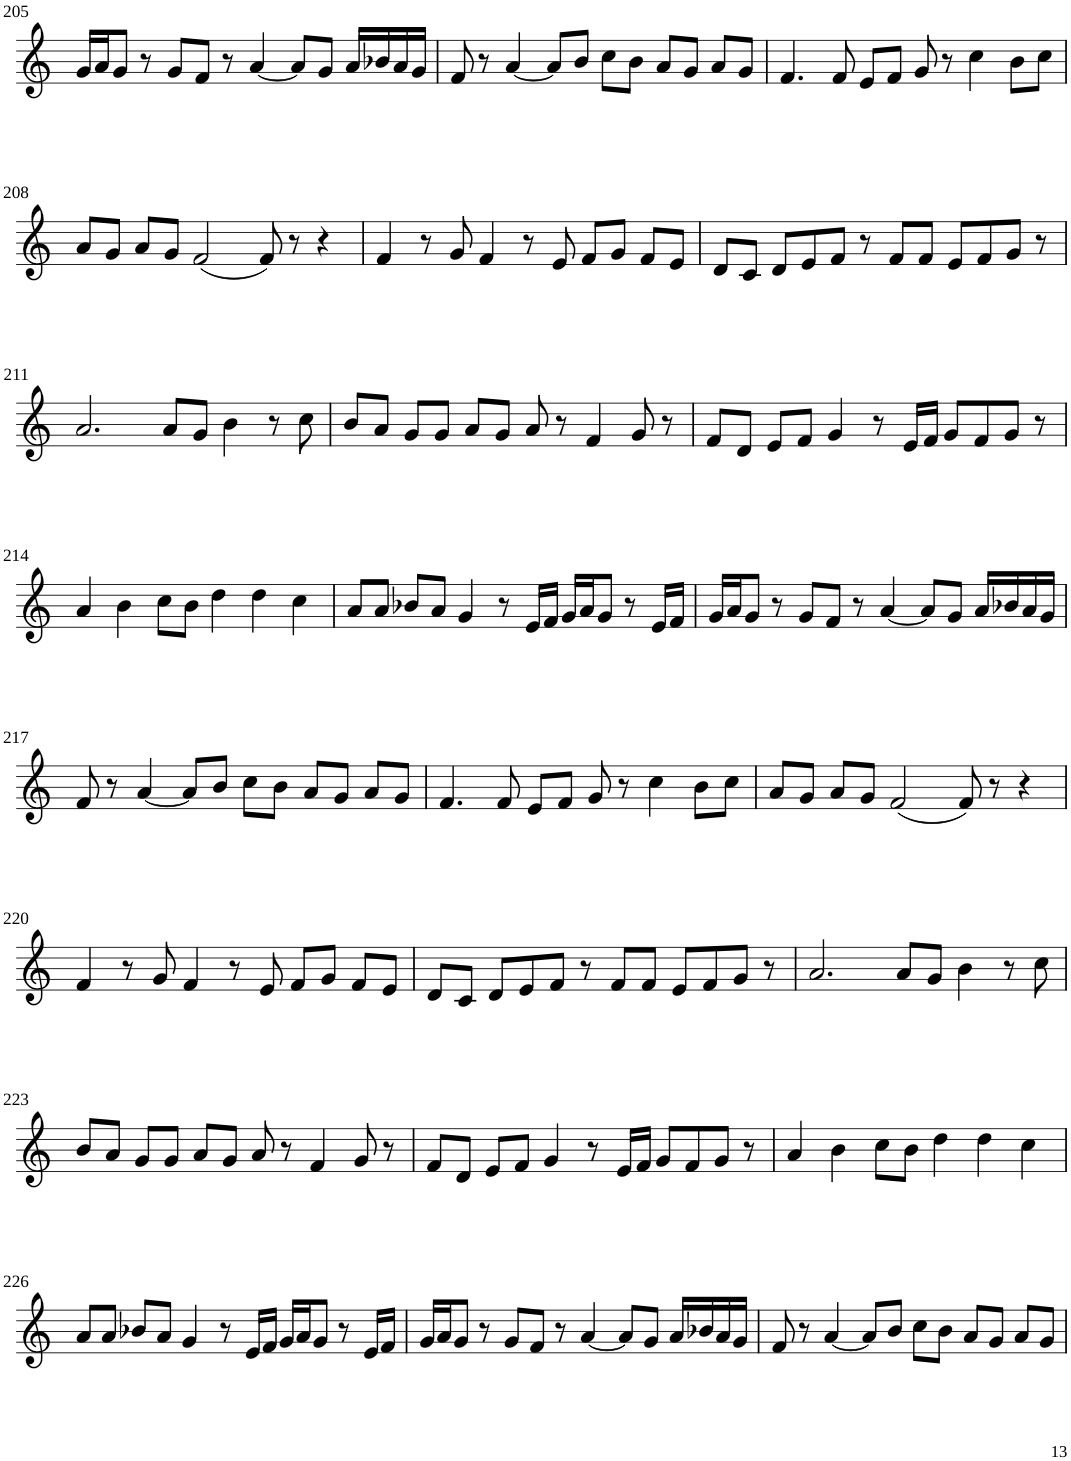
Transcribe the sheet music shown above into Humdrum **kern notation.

**kern
*part1
*staff1
*I"Violin
!!LO:PB:g=z
*clefG2
*k[]
*M6/4
=205
16g/LL
16a/J
8g/J
8r
8g/L
8f/J
8r
[4a/
8a/L]
8g/J
16a/LL
16b-X/
16a/
16g/JJ
=206
8f/
8r
[4a/
8a/L]
8b/J
8cc\L
8b\J
8a/L
8g/J
8a/L
8g/J
=207
4.f/
8f/
8e/L
8f/J
8g/
8r
4cc\
8b\L
8cc\J
!!LO:LB:g=z
=208
8a/L
8g/J
8a/L
8g/J
(2f/
8f/)
8r
4r
=209
4f/
8r
8g/
4f/
8r
8e/
8f/L
8g/J
8f/L
8e/J
=210
8d/L
8c/J
8d/L
8e/
8f/J
8r
8f/L
8f/J
8e/L
8f/
8g/J
8r
!!LO:LB:g=z
=211
2.a/
8a/L
8g/J
4b\
8r
8cc\
=212
8b/L
8a/J
8g/L
8g/J
8a/L
8g/J
8a/
8r
4f/
8g/
8r
=213
8f/L
8d/J
8e/L
8f/J
4g/
8r
16e/LL
16f/JJ
8g/L
8f/
8g/J
8r
!!LO:LB:g=z
=214
4a/
4b\
8cc\L
8b\J
4dd\
4dd\
4cc\
=215
8a/L
8a/J
8b-X/L
8a/J
4g/
8r
16e/LL
16f/JJ
16g/LL
16a/J
8g/J
8r
16e/LL
16f/JJ
=216
16g/LL
16a/J
8g/J
8r
8g/L
8f/J
8r
[4a/
8a/L]
8g/J
16a/LL
16b-X/
16a/
16g/JJ
!!LO:LB:g=z
=217
8f/
8r
[4a/
8a/L]
8b/J
8cc\L
8b\J
8a/L
8g/J
8a/L
8g/J
=218
4.f/
8f/
8e/L
8f/J
8g/
8r
4cc\
8b\L
8cc\J
=219
8a/L
8g/J
8a/L
8g/J
(2f/
8f/)
8r
4r
!!LO:LB:g=z
=220
4f/
8r
8g/
4f/
8r
8e/
8f/L
8g/J
8f/L
8e/J
=221
8d/L
8c/J
8d/L
8e/
8f/J
8r
8f/L
8f/J
8e/L
8f/
8g/J
8r
=222
2.a/
8a/L
8g/J
4b\
8r
8cc\
!!LO:LB:g=z
=223
8b/L
8a/J
8g/L
8g/J
8a/L
8g/J
8a/
8r
4f/
8g/
8r
=224
8f/L
8d/J
8e/L
8f/J
4g/
8r
16e/LL
16f/JJ
8g/L
8f/
8g/J
8r
=225
4a/
4b\
8cc\L
8b\J
4dd\
4dd\
4cc\
!!LO:LB:g=z
=226
8a/L
8a/J
8b-X/L
8a/J
4g/
8r
16e/LL
16f/JJ
16g/LL
16a/J
8g/J
8r
16e/LL
16f/JJ
=227
16g/LL
16a/J
8g/J
8r
8g/L
8f/J
8r
[4a/
8a/L]
8g/J
16a/LL
16b-X/
16a/
16g/JJ
=228
8f/
8r
[4a/
8a/L]
8b/J
8cc\L
8b\J
8a/L
8g/J
8a/L
8g/J
=
*-
